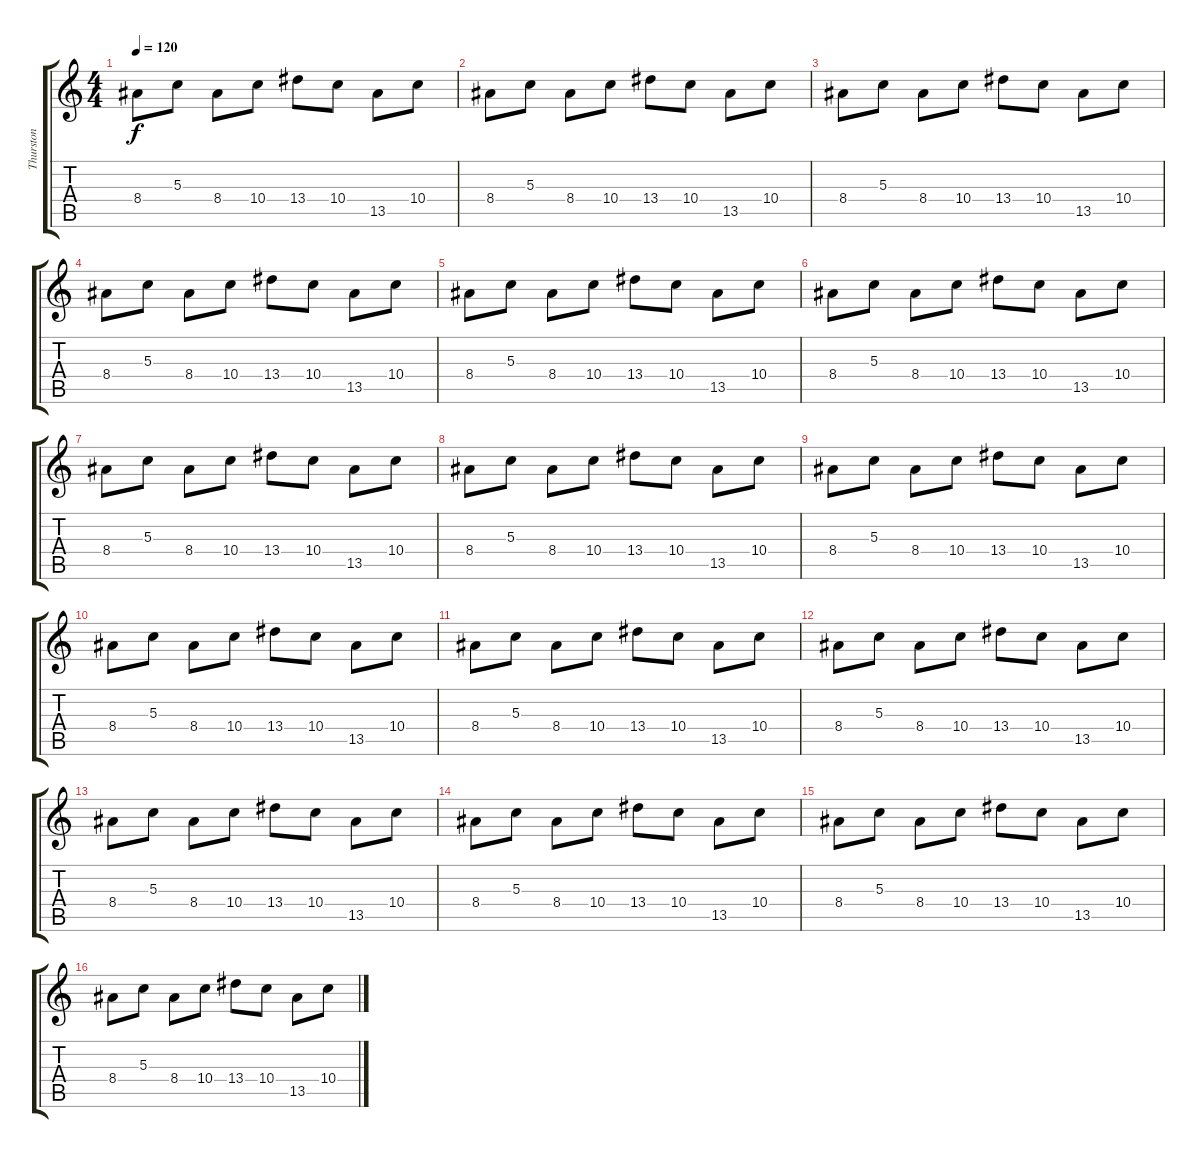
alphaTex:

\track ("Thurston" "Thurston") {instrument electricguitarjazz}
\staff {score tabs}
\tuning (E4 B3 G3 D3 A2 E2) {hide}
\ts (4 4)
\tempo 120
\clef g2
\ks c
8.4.8{dy f} 5.3.8 8.4.8 10.4.8 13.4.8 10.4.8 13.5.8 10.4.8 |
8.4.8 5.3.8 8.4.8 10.4.8 13.4.8 10.4.8 13.5.8 10.4.8 |
8.4.8 5.3.8 8.4.8 10.4.8 13.4.8 10.4.8 13.5.8 10.4.8 |
8.4.8 5.3.8 8.4.8 10.4.8 13.4.8 10.4.8 13.5.8 10.4.8 |
8.4.8 5.3.8 8.4.8 10.4.8 13.4.8 10.4.8 13.5.8 10.4.8 |
8.4.8 5.3.8 8.4.8 10.4.8 13.4.8 10.4.8 13.5.8 10.4.8 |
8.4.8 5.3.8 8.4.8 10.4.8 13.4.8 10.4.8 13.5.8 10.4.8 |
8.4.8 5.3.8 8.4.8 10.4.8 13.4.8 10.4.8 13.5.8 10.4.8 |
8.4.8 5.3.8 8.4.8 10.4.8 13.4.8 10.4.8 13.5.8 10.4.8 |
8.4.8 5.3.8 8.4.8 10.4.8 13.4.8 10.4.8 13.5.8 10.4.8 |
8.4.8 5.3.8 8.4.8 10.4.8 13.4.8 10.4.8 13.5.8 10.4.8 |
8.4.8 5.3.8 8.4.8 10.4.8 13.4.8 10.4.8 13.5.8 10.4.8 |
8.4.8 5.3.8 8.4.8 10.4.8 13.4.8 10.4.8 13.5.8 10.4.8 |
8.4.8 5.3.8 8.4.8 10.4.8 13.4.8 10.4.8 13.5.8 10.4.8 |
8.4.8 5.3.8 8.4.8 10.4.8 13.4.8 10.4.8 13.5.8 10.4.8 |
8.4.8 5.3.8 8.4.8 10.4.8 13.4.8 10.4.8 13.5.8 10.4.8
